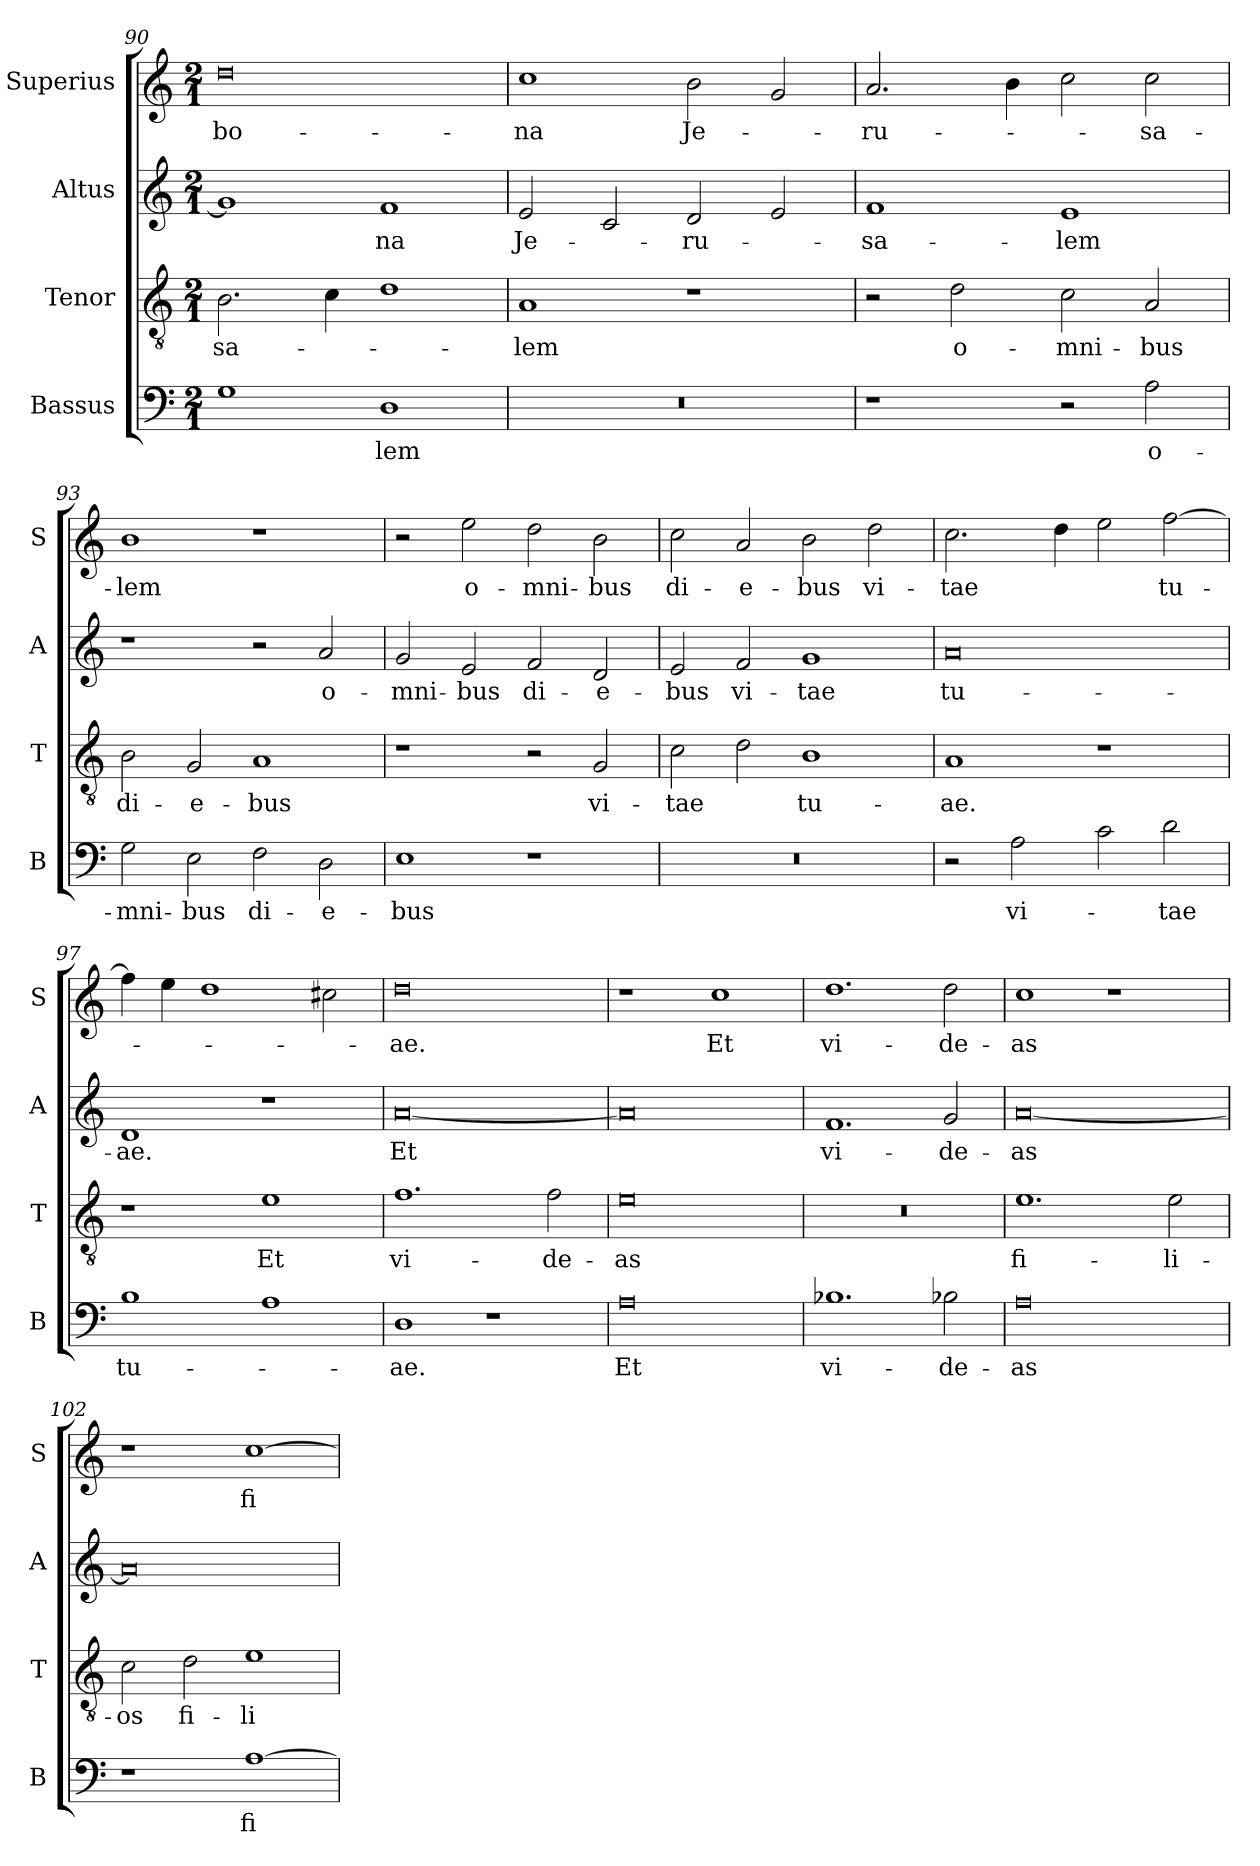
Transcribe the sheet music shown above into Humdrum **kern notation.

**kern	**text	**kern	**text	**kern	**text	**kern	**text
*part4	*part4	*part3	*part3	*part2	*part2	*part1	*part1
*staff4	*staff4	*staff3	*staff3	*staff2	*staff2	*staff1	*staff1
*I"Bassus	*	*I"Tenor	*	*I"Altus	*	*I"Superius	*
*I'B	*	*I'T	*	*I'A	*	*I'S	*
*clefF4	*	*clefGv2	*	*clefG2	*	*clefG2	*
*k[]	*	*k[]	*	*k[]	*	*k[]	*
*M2/1	*	*M2/1	*	*M2/1	*	*M2/1	*
=90	=90	=90	=90	=90	=90	=90	=90
1G	.	2.B	-sa-	1g]	.	0dd	bo-
.	.	4c	.	.	.	.	.
1D	-lem	1d	.	1f	-na	.	.
=91	=91	=91	=91	=91	=91	=91	=91
0r	.	1A	-lem	2e	Je-	1cc	-na
.	.	.	.	2c	.	.	.
.	.	1r	.	2d	-ru-	2b	Je-
.	.	.	.	2e	.	2g	.
=92	=92	=92	=92	=92	=92	=92	=92
1r	.	2r	.	1f	-sa-	2.a	-ru-
.	.	2d	o-	.	.	.	.
.	.	.	.	.	.	4b	.
2r	.	2c	-mni-	1e	-lem	2cc	.
2A	o-	2A	-bus	.	.	2cc	-sa-
=93	=93	=93	=93	=93	=93	=93	=93
2G	-mni-	2B	di-	1r	.	1b	-lem
2E	-bus	2G	-e-	.	.	.	.
2F	di-	1A	-bus	2r	.	1r	.
2D	-e-	.	.	2a	o-	.	.
=94	=94	=94	=94	=94	=94	=94	=94
1E	-bus	1r	.	2g	-mni-	2r	.
.	.	.	.	2e	-bus	2ee	o-
1r	.	2r	.	2f	di-	2dd	-mni-
.	.	2G	vi-	2d	-e-	2b	-bus
=95	=95	=95	=95	=95	=95	=95	=95
0r	.	2c	-tae	2e	-bus	2cc	di-
.	.	2d	.	2f	vi-	2a	-e-
.	.	1B	tu-	1g	-tae	2b	-bus
.	.	.	.	.	.	2dd	vi-
=96	=96	=96	=96	=96	=96	=96	=96
2r	.	1A	-ae.	0a	tu-	2.cc	-tae
2A	vi-	.	.	.	.	.	.
.	.	.	.	.	.	4dd	.
2c	.	1r	.	.	.	2ee	.
2d	-tae	.	.	.	.	[2ff	tu-
=97	=97	=97	=97	=97	=97	=97	=97
1B	tu-	1r	.	1d	-ae.	4ff]	.
.	.	.	.	.	.	4ee	.
.	.	.	.	.	.	1dd	.
1A	.	1e	Et	1r	.	.	.
.	.	.	.	.	.	2cc#X	.
=98	=98	=98	=98	=98	=98	=98	=98
1D	-ae.	1.f	vi-	[0a	Et	0dd	-ae.
1r	.	.	.	.	.	.	.
.	.	2f	-de-	.	.	.	.
=99	=99	=99	=99	=99	=99	=99	=99
0A	Et	0e	-as	0a]	.	1r	.
.	.	.	.	.	.	1cc	Et
=100	=100	=100	=100	=100	=100	=100	=100
1.B-X	vi-	0r	.	1.f	vi-	1.dd	vi-
2B-X	-de-	.	.	2g	-de-	2dd	-de-
=101	=101	=101	=101	=101	=101	=101	=101
0A	-as	1.e	fi-	[0a	-as	1cc	-as
.	.	.	.	.	.	1r	.
.	.	2e	-li-	.	.	.	.
=102	=102	=102	=102	=102	=102	=102	=102
1r	.	2c	-os	0a]	.	1r	.
.	.	2d	fi-	.	.	.	.
[1A	fi-	1e	-li-	.	.	[1cc	fi-
=	=	=	=	=	=	=	=
*-	*-	*-	*-	*-	*-	*-	*-
